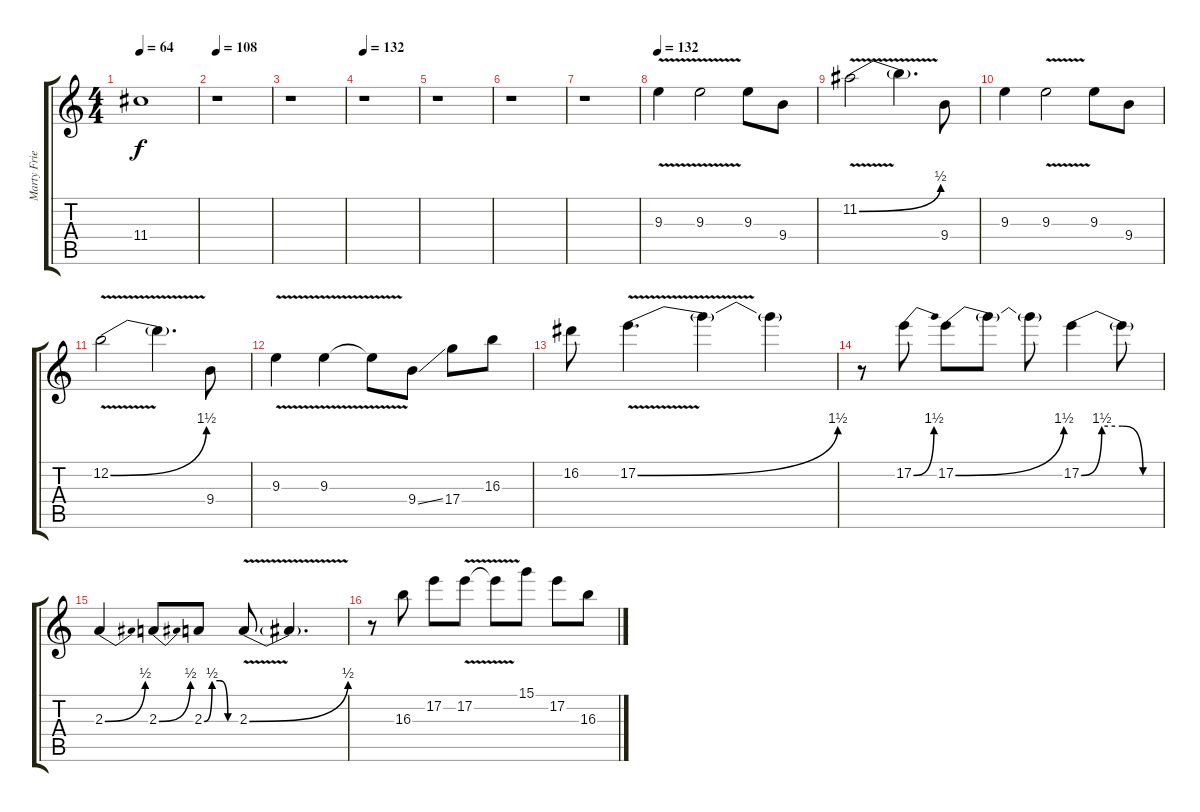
\track ("Marty Friedman (Gtr)" "Marty Frie") {instrument distortionguitar}
\staff {score tabs}
\tuning (E4 B3 G3 D3 A2 E2) {hide}
\ts (4 4)
\tempo 64
\clef g2
\ks c
11.4{t}.1{dy f} |
\tempo 108
r.1 |
r.1 |
\tempo 132
r.1 |
r.1 |
r.1 |
r.1 |
\tempo 132
9.3{v}.4{instrument distortionguitar} 9.3{v}.2 9.3.8 9.4.8 |
11.2{be (bend 0 0 60 2) v}.2 11.2{t}.4{d} 9.4.8 |
9.3.4 9.3{v}.2 9.3.8 9.4.8 |
12.2{be (bend 0 0 60 6) v}.2 12.2{t}.4{d} 9.4.8 |
9.3{v}.4 9.3{v}.4 9.3{t}.8 9.4{ss}.8 17.4.8 16.3.8 |
16.2.8 17.2{be (bend 0 0 60 6) v}.4{d} 17.2{t}.4 17.2{t}.4 |
r.8 17.2{be (bend 0 0 60 6)}.8 17.2{be (bend 0 0 60 6)}.8 17.2{t}.8 17.2{t}.8 17.2{be (custom 0 0 15 6 30 6 45 0 60 0)}.4 17.2{t}.8 |
2.3{be (bend 0 0 60 2)}.4 2.3{be (bend 0 0 60 2)}.8 2.3{be (custom 0 0 15 2 30 2 45 0 60 0)}.8 2.3{be (bend 0 0 60 2) v}.8 2.3{t}.4{d} |
r.8 16.3.8 17.2.8 17.2{v}.8 17.2{t}.8 15.1.8 17.2.8 16.3.8
